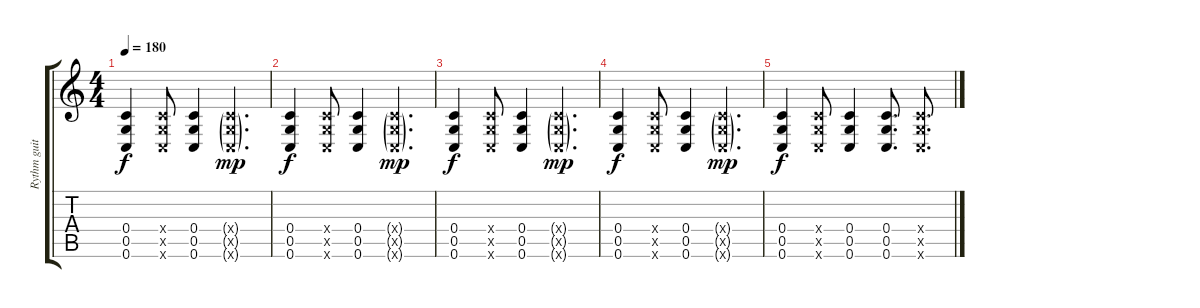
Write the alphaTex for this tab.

\track ("Rythm guitar" "Rythm guit") {instrument distortionguitar}
\staff {score tabs}
\tuning (D4 A3 F3 C3 G2 C2) {hide}
\ts (4 4)
\tempo 180
\clef g2
\ks c
(0.4 0.5 0.6).4{dy f} (0.4{x} 0.5{x} 0.6{x}).8 (0.4 0.5 0.6).4 (0.4{g x} 0.5{g x} 0.6{g x}).4{d dy mp} |
(0.4 0.5 0.6).4{dy f} (0.4{x} 0.5{x} 0.6{x}).8 (0.4 0.5 0.6).4 (0.4{g x} 0.5{g x} 0.6{g x}).4{d dy mp} |
(0.4 0.5 0.6).4{dy f} (0.4{x} 0.5{x} 0.6{x}).8 (0.4 0.5 0.6).4 (0.4{g x} 0.5{g x} 0.6{g x}).4{d dy mp} |
(0.4 0.5 0.6).4{dy f} (0.4{x} 0.5{x} 0.6{x}).8 (0.4 0.5 0.6).4 (0.4{g x} 0.5{g x} 0.6{g x}).4{d dy mp} |
(0.4 0.5 0.6).4{dy f} (0.4{x} 0.5{x} 0.6{x}).8 (0.4 0.5 0.6).4 (0.4 0.5 0.6).8{d} (0.4{x} 0.5{x} 0.6{x}).8{d}
